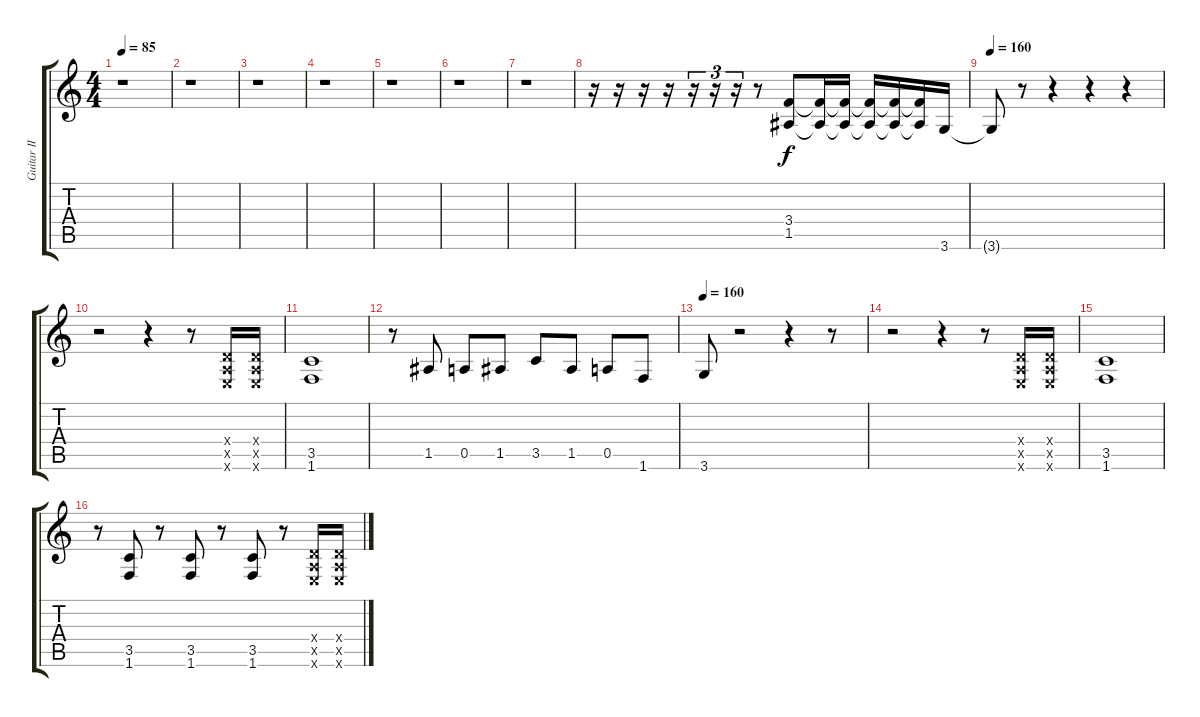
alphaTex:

\track ("Guitar II" "Guitar II") {instrument distortionguitar}
\staff {score tabs}
\tuning (E4 B3 G3 D3 A2 E2) {hide}
\ts (4 4)
\tempo 85
\clef g2
\ks c
r.1{dy f} |
r.1 |
r.1 |
r.1 |
r.1 |
r.1 |
r.1 |
r.16 r.16 r.16 r.16 r.16{tu (3 2)} r.16{tu (3 2)} r.16{tu (3 2)} r.8 (3.4 1.5).8{volume 16 instrument distortionguitar} (3.4{t} 1.5{t}).16 (3.4{t} 1.5{t}).16 (3.4{t} 1.5{t}).16 (3.4{t} 1.5{t}).16 (3.4{t} 1.5{t}).16 3.6.16 |
\tempo 160
3.6{t}.8 r.8 r.4 r.4 r.4 |
r.2 r.4 r.8 (0.4{x} 0.5{x} 0.6{x}).16 (0.4{x} 0.5{x} 0.6{x}).16 |
(3.5 1.6).1 |
r.8 1.5.8 0.5.8 1.5.8 3.5.8 1.5.8 0.5.8 1.6.8 |
\tempo 160
3.6.8 r.2 r.4 r.8 |
r.2 r.4 r.8 (0.4{x} 0.5{x} 0.6{x}).16 (0.4{x} 0.5{x} 0.6{x}).16 |
(3.5 1.6).1 |
r.8 (3.5 1.6).8 r.8 (3.5 1.6).8 r.8 (3.5 1.6).8 r.8 (0.4{x} 0.5{x} 0.6{x}).16 (0.4{x} 0.5{x} 0.6{x}).16
